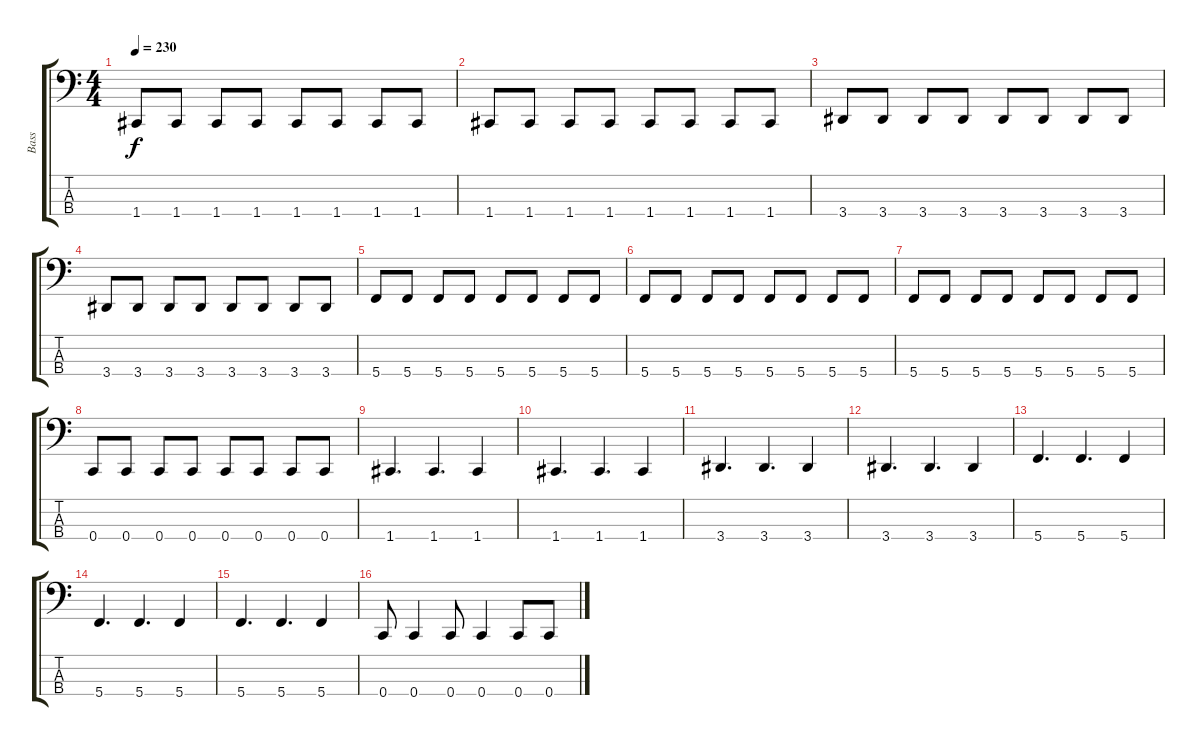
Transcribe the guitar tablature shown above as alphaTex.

\track ("Bass" "Bass") {instrument electricbassfinger}
\staff {score tabs}
\tuning (F2 C2 G1 C1) {hide}
\ts (4 4)
\tempo 230
\clef f4
\ks c
1.4.8{dy f} 1.4.8 1.4.8 1.4.8 1.4.8 1.4.8 1.4.8 1.4.8 |
1.4.8 1.4.8 1.4.8 1.4.8 1.4.8 1.4.8 1.4.8 1.4.8 |
3.4.8 3.4.8 3.4.8 3.4.8 3.4.8 3.4.8 3.4.8 3.4.8 |
3.4.8 3.4.8 3.4.8 3.4.8 3.4.8 3.4.8 3.4.8 3.4.8 |
5.4.8 5.4.8 5.4.8 5.4.8 5.4.8 5.4.8 5.4.8 5.4.8 |
5.4.8 5.4.8 5.4.8 5.4.8 5.4.8 5.4.8 5.4.8 5.4.8 |
5.4.8 5.4.8 5.4.8 5.4.8 5.4.8 5.4.8 5.4.8 5.4.8 |
0.4.8 0.4.8 0.4.8 0.4.8 0.4.8 0.4.8 0.4.8 0.4.8 |
1.4.4{d} 1.4.4{d} 1.4.4 |
1.4.4{d} 1.4.4{d} 1.4.4 |
3.4.4{d} 3.4.4{d} 3.4.4 |
3.4.4{d} 3.4.4{d} 3.4.4 |
5.4.4{d} 5.4.4{d} 5.4.4 |
5.4.4{d} 5.4.4{d} 5.4.4 |
5.4.4{d} 5.4.4{d} 5.4.4 |
0.4.8 0.4.4 0.4.8 0.4.4 0.4.8 0.4.8
